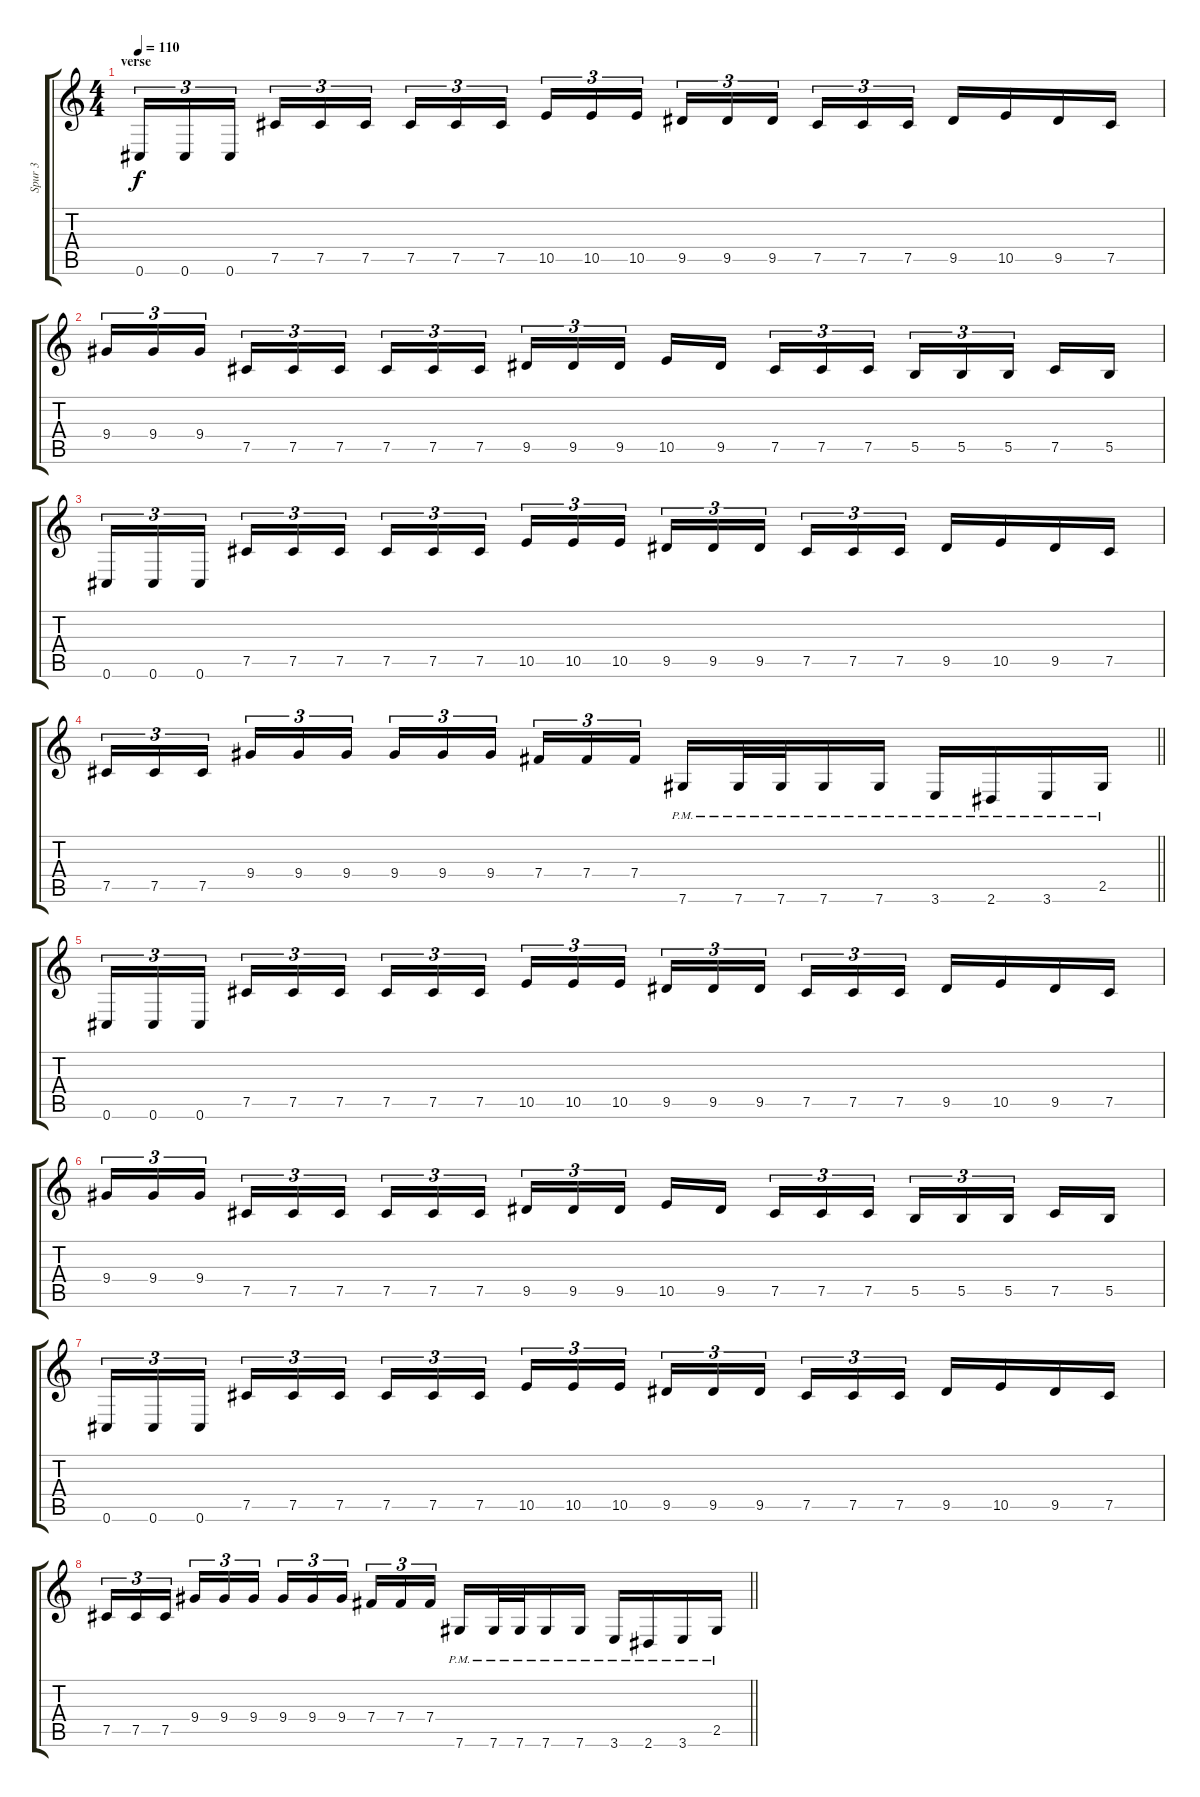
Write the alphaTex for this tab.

\track ("Spur 3" "Spur 3") {instrument distortionguitar}
\staff {score tabs}
\tuning (Db4 Ab3 E3 B2 Gb2 Db2) {hide}
\ts (4 4)
\section ("" "verse")
\tempo 110
\clef g2
\ks c
0.6.16{tu (3 2) dy f} 0.6.16{tu (3 2)} 0.6.16{tu (3 2) beam splitsecondary} 7.5.16{tu (3 2)} 7.5.16{tu (3 2)} 7.5.16{tu (3 2)} 7.5.16{tu (3 2)} 7.5.16{tu (3 2)} 7.5.16{tu (3 2) beam splitsecondary} 10.5.16{tu (3 2)} 10.5.16{tu (3 2)} 10.5.16{tu (3 2)} 9.5.16{tu (3 2)} 9.5.16{tu (3 2)} 9.5.16{tu (3 2) beam splitsecondary} 7.5.16{tu (3 2)} 7.5.16{tu (3 2)} 7.5.16{tu (3 2)} 9.5.16 10.5.16 9.5.16 7.5.16 |
9.4.16{tu (3 2)} 9.4.16{tu (3 2)} 9.4.16{tu (3 2) beam splitsecondary} 7.5.16{tu (3 2)} 7.5.16{tu (3 2)} 7.5.16{tu (3 2)} 7.5.16{tu (3 2)} 7.5.16{tu (3 2)} 7.5.16{tu (3 2) beam splitsecondary} 9.5.16{tu (3 2)} 9.5.16{tu (3 2)} 9.5.16{tu (3 2)} 10.5.16 9.5.16{beam splitsecondary} 7.5.16{tu (3 2)} 7.5.16{tu (3 2)} 7.5.16{tu (3 2)} 5.5.16{tu (3 2)} 5.5.16{tu (3 2)} 5.5.16{tu (3 2) beam splitsecondary} 7.5.16 5.5.16 |
0.6.16{tu (3 2)} 0.6.16{tu (3 2)} 0.6.16{tu (3 2) beam splitsecondary} 7.5.16{tu (3 2)} 7.5.16{tu (3 2)} 7.5.16{tu (3 2)} 7.5.16{tu (3 2)} 7.5.16{tu (3 2)} 7.5.16{tu (3 2) beam splitsecondary} 10.5.16{tu (3 2)} 10.5.16{tu (3 2)} 10.5.16{tu (3 2)} 9.5.16{tu (3 2)} 9.5.16{tu (3 2)} 9.5.16{tu (3 2) beam splitsecondary} 7.5.16{tu (3 2)} 7.5.16{tu (3 2)} 7.5.16{tu (3 2)} 9.5.16 10.5.16 9.5.16 7.5.16 |
\barLineRight lightlight
7.5.16{tu (3 2)} 7.5.16{tu (3 2)} 7.5.16{tu (3 2) beam splitsecondary} 9.4.16{tu (3 2)} 9.4.16{tu (3 2)} 9.4.16{tu (3 2)} 9.4.16{tu (3 2)} 9.4.16{tu (3 2)} 9.4.16{tu (3 2) beam splitsecondary} 7.4.16{tu (3 2)} 7.4.16{tu (3 2)} 7.4.16{tu (3 2)} 7.6{pm}.16 7.6{pm}.32 7.6{pm}.32 7.6{pm}.16 7.6{pm}.16 3.6{pm}.16 2.6{pm}.16 3.6{pm}.16 2.5{pm}.16 |
\section ("" "")
0.6.16{tu (3 2)} 0.6.16{tu (3 2)} 0.6.16{tu (3 2) beam splitsecondary} 7.5.16{tu (3 2)} 7.5.16{tu (3 2)} 7.5.16{tu (3 2)} 7.5.16{tu (3 2)} 7.5.16{tu (3 2)} 7.5.16{tu (3 2) beam splitsecondary} 10.5.16{tu (3 2)} 10.5.16{tu (3 2)} 10.5.16{tu (3 2)} 9.5.16{tu (3 2)} 9.5.16{tu (3 2)} 9.5.16{tu (3 2) beam splitsecondary} 7.5.16{tu (3 2)} 7.5.16{tu (3 2)} 7.5.16{tu (3 2)} 9.5.16 10.5.16 9.5.16 7.5.16 |
9.4.16{tu (3 2)} 9.4.16{tu (3 2)} 9.4.16{tu (3 2) beam splitsecondary} 7.5.16{tu (3 2)} 7.5.16{tu (3 2)} 7.5.16{tu (3 2)} 7.5.16{tu (3 2)} 7.5.16{tu (3 2)} 7.5.16{tu (3 2) beam splitsecondary} 9.5.16{tu (3 2)} 9.5.16{tu (3 2)} 9.5.16{tu (3 2)} 10.5.16 9.5.16{beam splitsecondary} 7.5.16{tu (3 2)} 7.5.16{tu (3 2)} 7.5.16{tu (3 2)} 5.5.16{tu (3 2)} 5.5.16{tu (3 2)} 5.5.16{tu (3 2) beam splitsecondary} 7.5.16 5.5.16 |
0.6.16{tu (3 2)} 0.6.16{tu (3 2)} 0.6.16{tu (3 2) beam splitsecondary} 7.5.16{tu (3 2)} 7.5.16{tu (3 2)} 7.5.16{tu (3 2)} 7.5.16{tu (3 2)} 7.5.16{tu (3 2)} 7.5.16{tu (3 2) beam splitsecondary} 10.5.16{tu (3 2)} 10.5.16{tu (3 2)} 10.5.16{tu (3 2)} 9.5.16{tu (3 2)} 9.5.16{tu (3 2)} 9.5.16{tu (3 2) beam splitsecondary} 7.5.16{tu (3 2)} 7.5.16{tu (3 2)} 7.5.16{tu (3 2)} 9.5.16 10.5.16 9.5.16 7.5.16 |
\barLineRight lightlight
7.5.16{tu (3 2)} 7.5.16{tu (3 2)} 7.5.16{tu (3 2) beam splitsecondary} 9.4.16{tu (3 2)} 9.4.16{tu (3 2)} 9.4.16{tu (3 2)} 9.4.16{tu (3 2)} 9.4.16{tu (3 2)} 9.4.16{tu (3 2) beam splitsecondary} 7.4.16{tu (3 2)} 7.4.16{tu (3 2)} 7.4.16{tu (3 2)} 7.6{pm}.16 7.6{pm}.32 7.6{pm}.32 7.6{pm}.16 7.6{pm}.16 3.6{pm}.16 2.6{pm}.16 3.6{pm}.16 2.5{pm}.16
